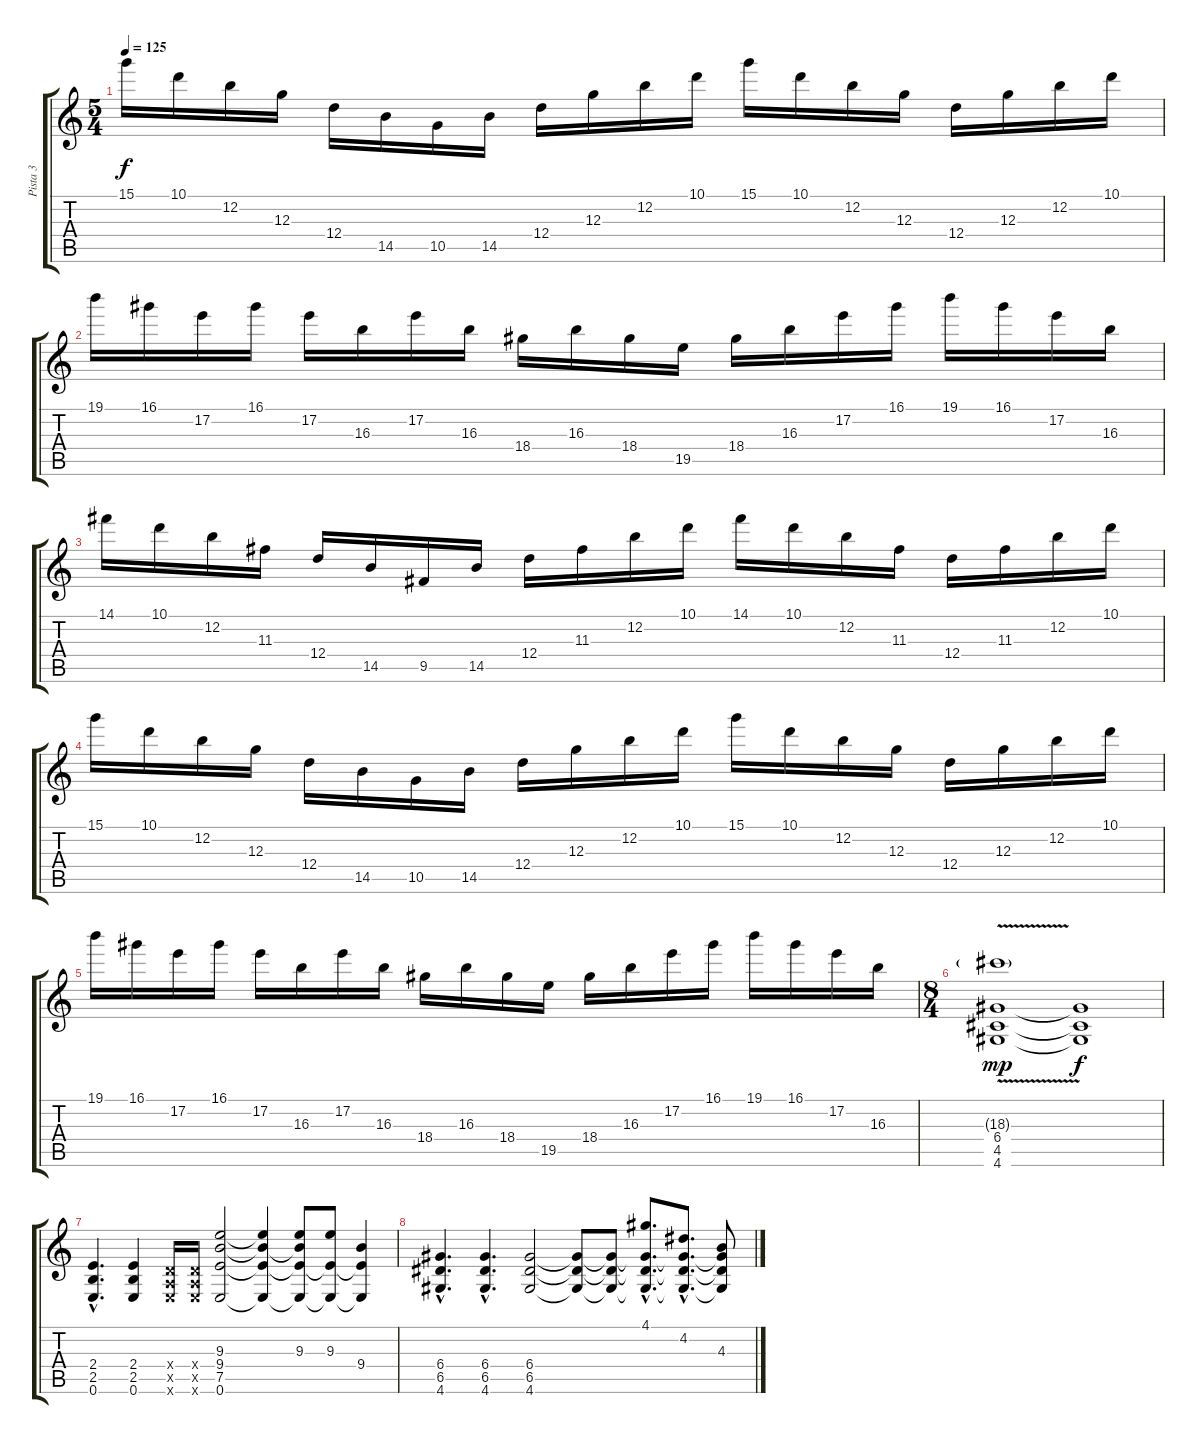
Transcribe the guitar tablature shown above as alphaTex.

\track ("Pista 3" "Pista 3") {instrument overdrivenguitar}
\staff {score tabs}
\tuning (E4 B3 G3 D3 A2 E2) {hide}
\ts (5 4)
\tempo 125
\clef g2
\ks c
15.1.16{dy f} 10.1.16 12.2.16 12.3.16 12.4.16 14.5.16 10.5.16 14.5.16 12.4.16 12.3.16 12.2.16 10.1.16 15.1.16 10.1.16 12.2.16 12.3.16 12.4.16 12.3.16 12.2.16 10.1.16 |
19.1.16 16.1.16 17.2.16 16.1.16 17.2.16 16.3.16 17.2.16 16.3.16 18.4.16 16.3.16 18.4.16 19.5.16 18.4.16 16.3.16 17.2.16 16.1.16 19.1.16 16.1.16 17.2.16 16.3.16 |
14.1.16 10.1.16 12.2.16 11.3.16 12.4.16 14.5.16 9.5.16 14.5.16 12.4.16 11.3.16 12.2.16 10.1.16 14.1.16 10.1.16 12.2.16 11.3.16 12.4.16 11.3.16 12.2.16 10.1.16 |
15.1.16 10.1.16 12.2.16 12.3.16 12.4.16 14.5.16 10.5.16 14.5.16 12.4.16 12.3.16 12.2.16 10.1.16 15.1.16 10.1.16 12.2.16 12.3.16 12.4.16 12.3.16 12.2.16 10.1.16 |
19.1.16 16.1.16 17.2.16 16.1.16 17.2.16 16.3.16 17.2.16 16.3.16 18.4.16 16.3.16 18.4.16 19.5.16 18.4.16 16.3.16 17.2.16 16.1.16 19.1.16 16.1.16 17.2.16 16.3.16 |
\ts (8 4)
(18.3{v g} 6.4 4.5 4.6).1{dy mp} (6.4{t} 4.5{t} 4.6{t}).1{dy f} |
(2.4{hac} 2.5{hac} 0.6{hac}).4{d} (2.4 2.5 0.6).4 (0.4{x} 0.5{x} 0.6{x}).16 (0.4{x} 0.5{x} 0.6{x}).16 (9.3 9.4 7.5 0.6).2 (9.3{t} 9.4{t} 7.5{t} 0.6{t}).4 (9.3 9.4{t} 7.5{t} 0.6{t}).8 (9.3 7.5{t} 0.6{t}).8 (9.4 7.5{t} 0.6{t}).4 |
(6.4{hac} 6.5{hac} 4.6{hac}).4{d} (6.4{hac} 6.5{hac} 4.6{hac}).4{d} (6.4 6.5 4.6).2 (6.4{t} 6.5{t} 4.6{t}).8 (6.4{t} 6.5{t} 4.6{t}).8 (4.1{hac} 6.4{hac t} 6.5{hac t} 4.6{hac t}).8{d} (4.2{hac} 6.4{hac t} 6.5{hac t} 4.6{hac t}).8{d} (4.3 6.4{t} 6.5{t} 4.6{t}).8
